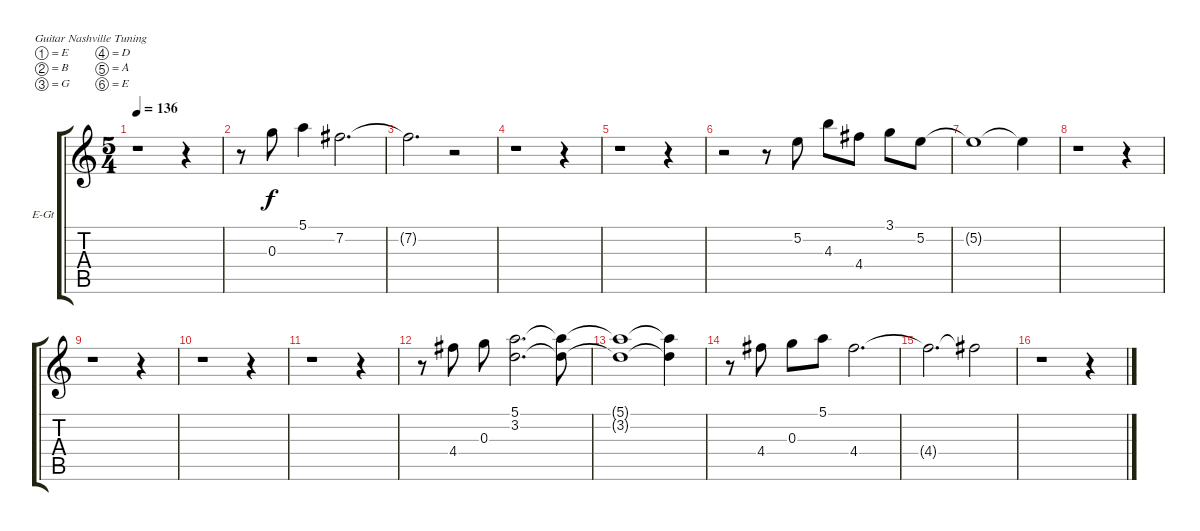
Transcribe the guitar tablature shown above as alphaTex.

\bracketExtendMode groupsimilarinstruments
\firstSystemTrackNameOrientation horizontal
\otherSystemsTrackNameOrientation horizontal
\track ("Clean Rhythm Nashville" "E-Gt") {instrument electricguitarclean}
\staff {score tabs}
\tuning (E4 B3 G4 D4 A3 E3)
\ts (5 4)
\tempo 136
\clef g2
\ks c
r.1{dy f} r.4 |
r.8 0.3.8 5.1.4 7.2.2{d} |
7.2{t}.2{d} r.2 |
r.1 r.4 |
r.1 r.4 |
r.2 r.8 5.2.8 4.3.8 4.4.8 3.1.8 5.2.8 |
5.2{t}.1 5.2{t}.4 |
r.1 r.4 |
r.1 r.4 |
r.1 r.4 |
r.1 r.4 |
r.8 4.4.8 0.3.8 (5.1 3.2).2{d} (5.1{t} 3.2{t}).8 |
(5.1{t} 3.2{t}).1 (5.1{t} 3.2{t}).4 |
r.8 4.4.8 0.3.8 5.1.8 4.4.2{d} |
4.4{t}.2{d} 4.4{t}.2 |
r.1 r.4
